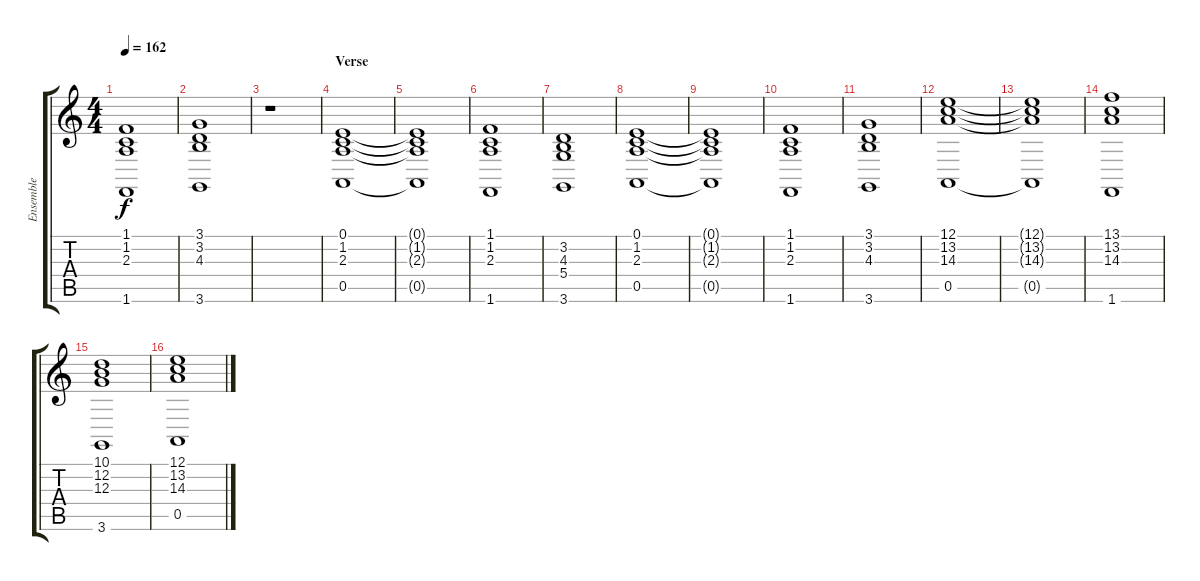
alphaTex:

\track ("Ensemble" "Ensemble") {instrument stringensemble1}
\staff {score tabs}
\tuning (E4 B3 G3 D3 A2 E2) {hide}
\ts (4 4)
\tempo 162
\clef g2
\ks c
(1.1 1.2 2.3 1.6).1{dy f} |
(3.1 3.2 4.3 3.6).1 |
r.1 |
\section ("" "Verse")
(0.1 1.2 2.3 0.5).1 |
(0.1{t} 1.2{t} 2.3{t} 0.5{t}).1 |
(1.1 1.2 2.3 1.6).1 |
(3.2 4.3 5.4 3.6).1 |
(0.1 1.2 2.3 0.5).1 |
(0.1{t} 1.2{t} 2.3{t} 0.5{t}).1 |
(1.1 1.2 2.3 1.6).1 |
(3.1 3.2 4.3 3.6).1 |
(12.1 13.2 14.3 0.5).1 |
(12.1{t} 13.2{t} 14.3{t} 0.5{t}).1 |
(13.1 13.2 14.3 1.6).1 |
(10.1 12.2 12.3 3.6).1 |
(12.1 13.2 14.3 0.5).1
